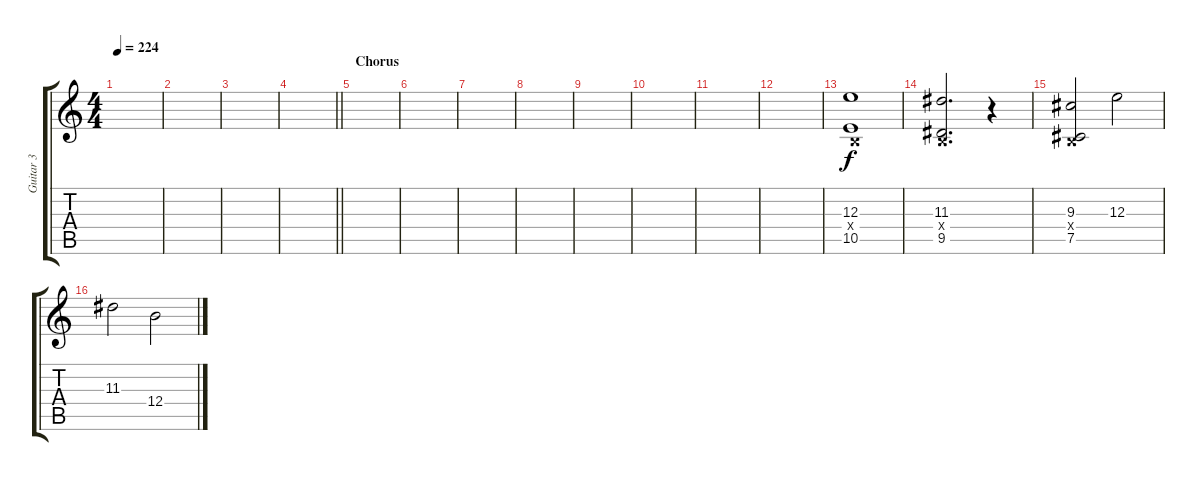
\track ("Guitar 3" "Guitar 3") {instrument distortionguitar}
\staff {score tabs}
\tuning (Db4 Ab3 E3 B2 Gb2 Db2) {hide}
\ts (4 4)
\tempo 224
\clef g2
\ks c
|
|
|
\barLineRight lightlight
|
\section ("" "Chorus")
|
|
|
|
|
|
|
|
(12.3 0.4{x} 10.5).1 |
(11.3 0.4{x} 9.5).2{d} r.4 |
(9.3 0.4{x} 7.5).2 12.3.2 |
11.3.2 12.4.2
